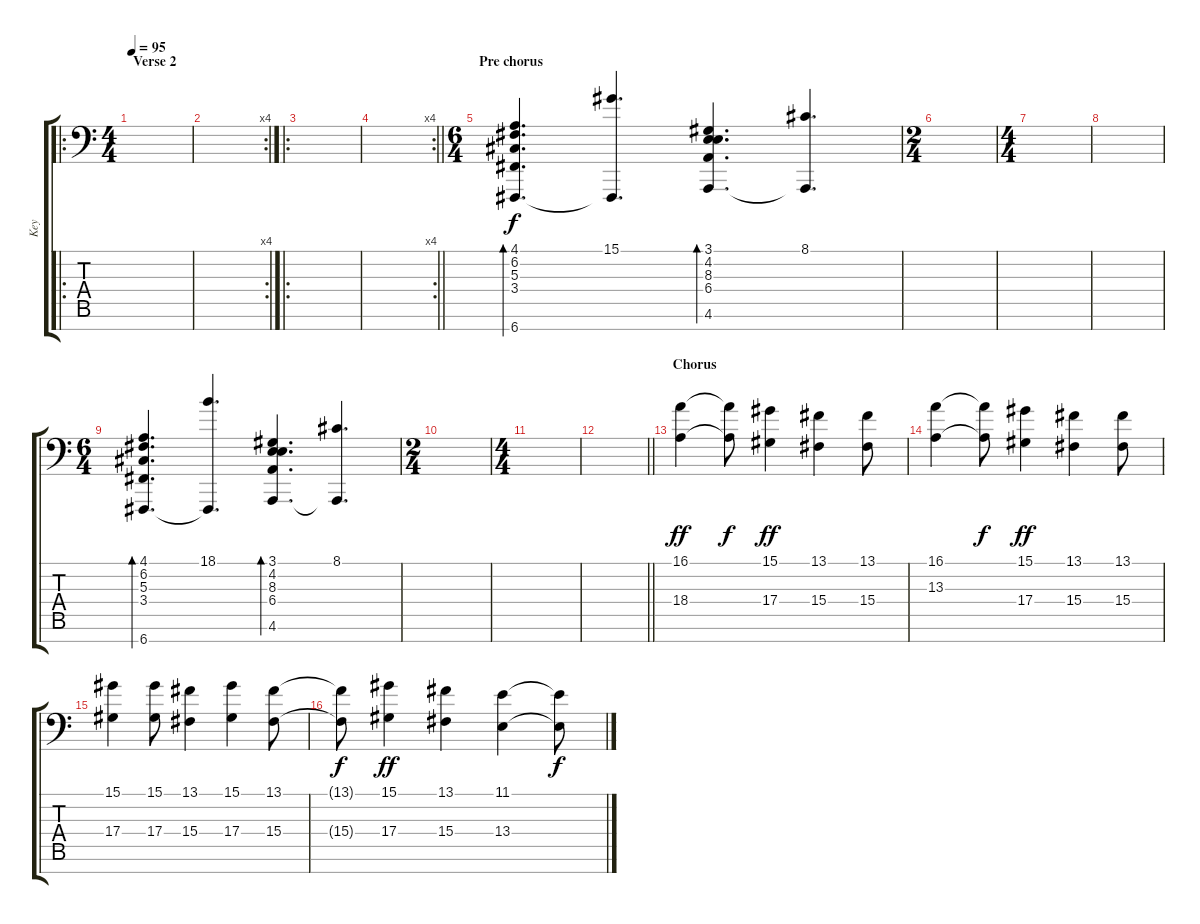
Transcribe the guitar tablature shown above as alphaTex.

\track ("Key" "Key") {instrument acousticgrandpiano}
\staff {score tabs}
\tuning (F3 C3 Ab2 Eb2 Bb1 F1 C1) {hide}
\ro
\ts (4 4)
\section ("" "Verse 2")
\tempo 95
\clef f4
\ks c
|
\rc 4
|
\ro
|
\rc 4
\barLineRight lightlight
|
\ts (6 4)
\section ("" "Pre chorus")
(4.1 6.2 5.3 3.4 6.7).4{d bd 60} (15.1 6.7{t}).4{d} (3.1 4.2 8.3 6.4 4.6).4{d bd 60} (8.1 4.6{t}).4{d} |
\ts (2 4)
|
\ts (4 4)
|
|
\ts (6 4)
(4.1 6.2 5.3 3.4 6.7).4{d bd 60} (18.1 6.7{t}).4{d} (3.1 4.2 8.3 6.4 4.6).4{d bd 60} (8.1 4.6{t}).4{d} |
\ts (2 4)
|
\ts (4 4)
|
\barLineRight lightlight
|
\section ("" "Chorus")
(16.1 18.4).4{dy ff volume 14 instrument lead3calliope} (16.1{t} 18.4{t}).8{dy f} (15.1 17.4).4{dy ff} (13.1 15.4).4 (13.1 15.4).8 |
(16.1 13.3).4 (16.1{t} 13.3{t}).8{dy f} (15.1 17.4).4{dy ff} (13.1 15.4).4 (13.1 15.4).8 |
(15.1 17.4).4 (15.1 17.4).8 (13.1 15.4).4 (15.1 17.4).4 (13.1 15.4).8 |
(13.1{t} 15.4{t}).8{dy f} (15.1 17.4).4{dy ff} (13.1 15.4).4 (11.1 13.4).4 (11.1{t} 13.4{t}).8{dy f}
